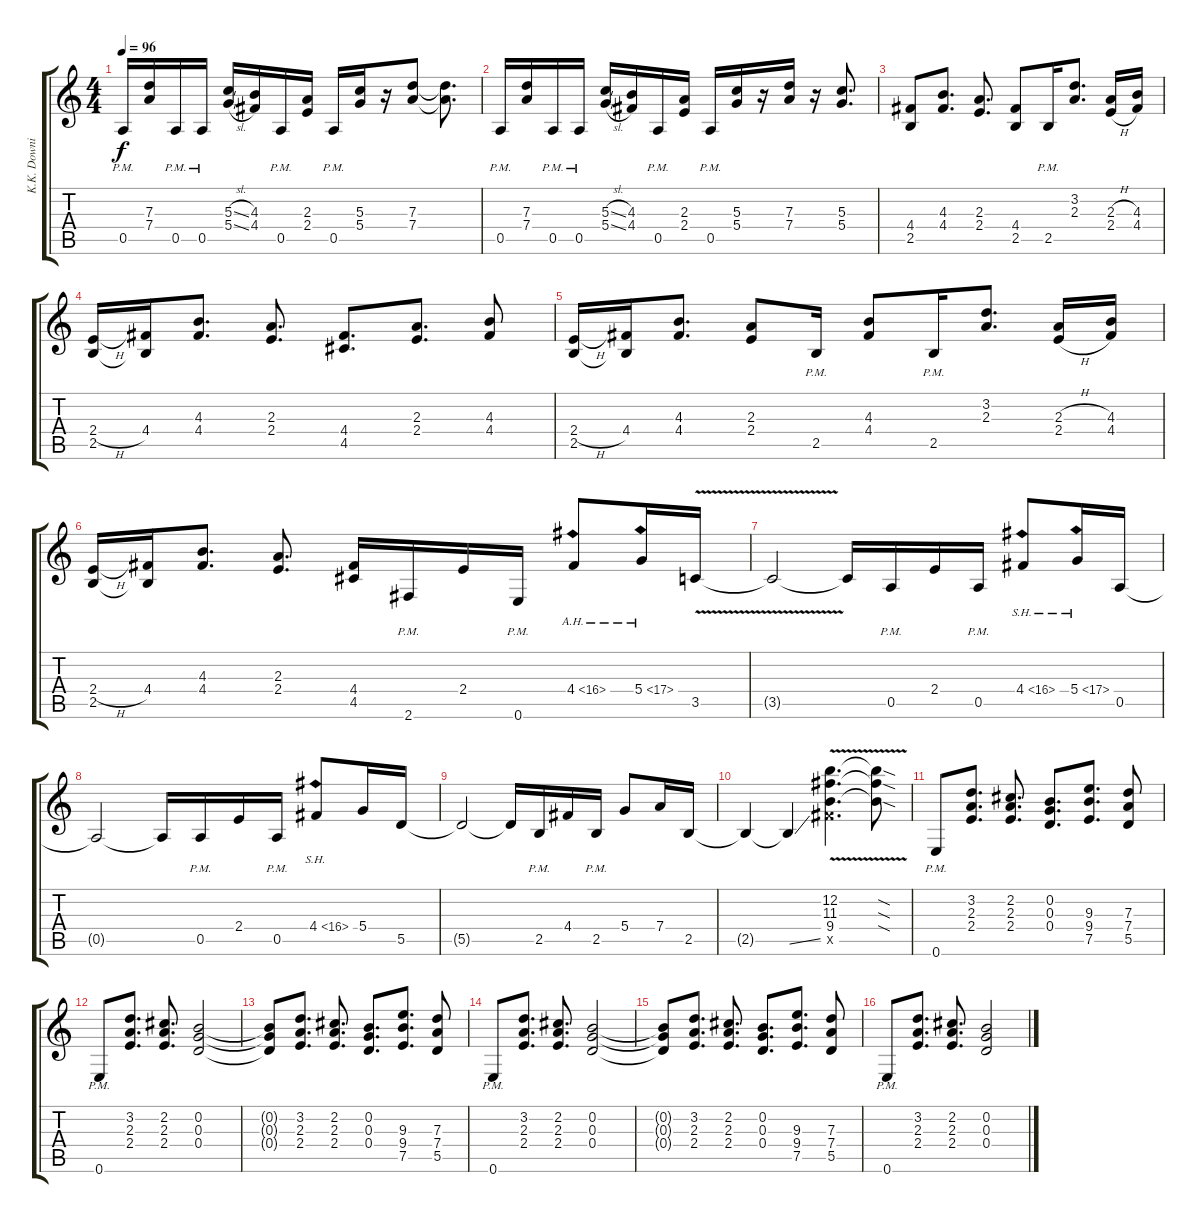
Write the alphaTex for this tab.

\track ("K.K. Downing" "K.K. Downi") {instrument distortionguitar}
\staff {score tabs}
\tuning (E4 B3 G3 D3 A2 E2) {hide}
\ts (4 4)
\tempo 96
\clef g2
\ks c
0.5{pm}.16{dy f} (7.3 7.4).16 0.5{pm}.16 0.5{pm}.16 (5.3{sl} 5.4{sl}).16 (4.3 4.4).16 0.5{pm}.16 (2.3 2.4).16 0.5{pm}.16 (5.3 5.4).16 r.16 (7.3 7.4).8 (7.3{t} 7.4{t}).8{d} |
0.5{pm}.16 (7.3 7.4).16 0.5{pm}.16 0.5{pm}.16 (5.3{sl} 5.4{sl}).16 (4.3 4.4).16 0.5{pm}.16 (2.3 2.4).16 0.5{pm}.16 (5.3 5.4).16 r.16 (7.3 7.4).16 r.16 (5.3 5.4).8{d} |
(4.4 2.5).8 (4.3 4.4).8{d} (2.3 2.4).8{d} (4.4 2.5).8 2.5{pm}.16 (3.2 2.3).8{d} (2.3{h} 2.4{h}).16 (4.3 4.4).16 |
(2.4{h} 2.5).16 (4.4 2.5{t}).16 (4.3 4.4).8{d} (2.3 2.4).8{d} (4.4 4.5).8{d} (2.3 2.4).8{d} (4.3 4.4).8 |
(2.4{h} 2.5).16 (4.4 2.5{t}).16 (4.3 4.4).8{d} (2.3 2.4).8 2.5{pm}.16 (4.3 4.4).8 2.5{pm}.16 (3.2 2.3).8{d} (2.3{h} 2.4{h}).16 (4.3 4.4).16 |
(2.4{h} 2.5).16 (4.4 2.5{t}).16 (4.3 4.4).8{d} (2.3 2.4).8{d} (4.4 4.5).16 2.6{pm}.16 2.4.16 0.6{pm}.16 4.4{ah 12}.8 5.4{ah 12}.16 3.5{v}.16 |
3.5{t}.2 3.5{t}.16 0.5{pm}.16 2.4.16 0.5{pm}.16 4.4{sh 12}.8 5.4{sh 12}.16 0.5.16 |
0.5{t}.2 0.5{t}.16 0.5{pm}.16 2.4.16 0.5{pm}.16 4.4{sh 12}.8 5.4.16 5.5.16 |
5.5{t}.2 5.5{t}.16 2.5{pm}.16 4.4.16 2.5{pm}.16 5.4.8 7.4.16 2.5.16 |
2.5{t}.4 2.5{ss t}.4 (12.2{v} 11.3{v} 9.4{v} 9.5{x}).4{d} (12.2{sod t} 11.3{sod t} 9.4{sod t}).8 |
0.6{pm}.8 (3.2 2.3 2.4).8{d} (2.2 2.3 2.4).8{d} (0.2 0.3 0.4).8{d} (9.3 9.4 7.5).8{d} (7.3 7.4 5.5).8 |
0.6{pm}.8 (3.2 2.3 2.4).8{d} (2.2 2.3 2.4).8{d} (0.2 0.3 0.4).2 |
(0.2{t} 0.3{t} 0.4{t}).8 (3.2 2.3 2.4).8{d} (2.2 2.3 2.4).8{d} (0.2 0.3 0.4).8{d} (9.3 9.4 7.5).8{d} (7.3 7.4 5.5).8 |
0.6{pm}.8 (3.2 2.3 2.4).8{d} (2.2 2.3 2.4).8{d} (0.2 0.3 0.4).2 |
(0.2{t} 0.3{t} 0.4{t}).8 (3.2 2.3 2.4).8{d} (2.2 2.3 2.4).8{d} (0.2 0.3 0.4).8{d} (9.3 9.4 7.5).8{d} (7.3 7.4 5.5).8 |
0.6{pm}.8 (3.2 2.3 2.4).8{d} (2.2 2.3 2.4).8{d} (0.2 0.3 0.4).2
